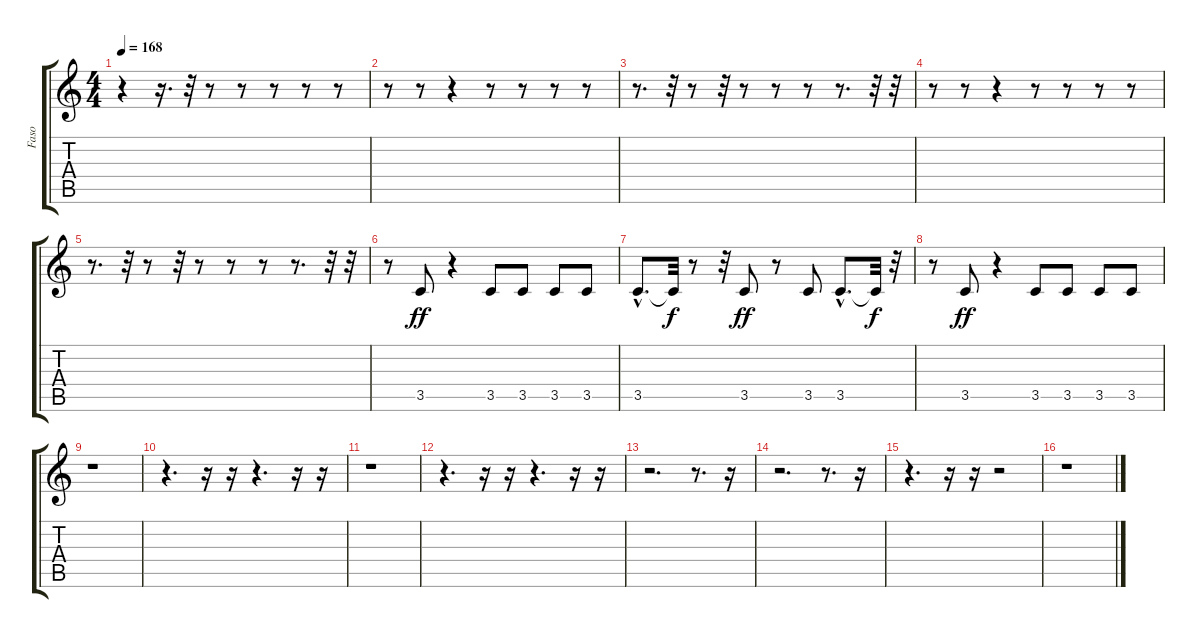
\track ("Faso" "Faso") {instrument electricbassfinger}
\staff {score tabs}
\tuning (E4 B3 G3 D3 A2 E2) {hide}
\ts (4 4)
\tempo 168
\clef g2
\ks c
r.4{dy ff} r.16{d} r.32 r.8 r.8 r.8 r.8 r.8 |
r.8 r.8 r.4 r.8 r.8 r.8 r.8 |
r.8{d} r.32 r.8 r.32 r.8 r.8 r.8 r.8{d} r.32 r.32 |
r.8 r.8 r.4 r.8 r.8 r.8 r.8 |
r.8{d} r.32 r.8 r.32 r.8 r.8 r.8 r.8{d} r.32 r.32 |
r.8 3.5.8 r.4 3.5.8 3.5.8 3.5.8 3.5.8 |
3.5{hac}.8{d} 3.5{t}.32{dy f} r.8 r.32 3.5.8{dy ff} r.8 3.5.8 3.5{hac}.8{d} 3.5{t}.32{dy f} r.32 |
r.8 3.5.8{dy ff} r.4 3.5.8 3.5.8 3.5.8 3.5.8 |
r.1 |
r.4{d} r.16 r.16 r.4{d} r.16 r.16 |
r.1 |
r.4{d} r.16 r.16 r.4{d} r.16 r.16 |
r.2{d} r.8{d} r.16 |
r.2{d} r.8{d} r.16 |
r.4{d} r.16 r.16 r.2 |
r.1
